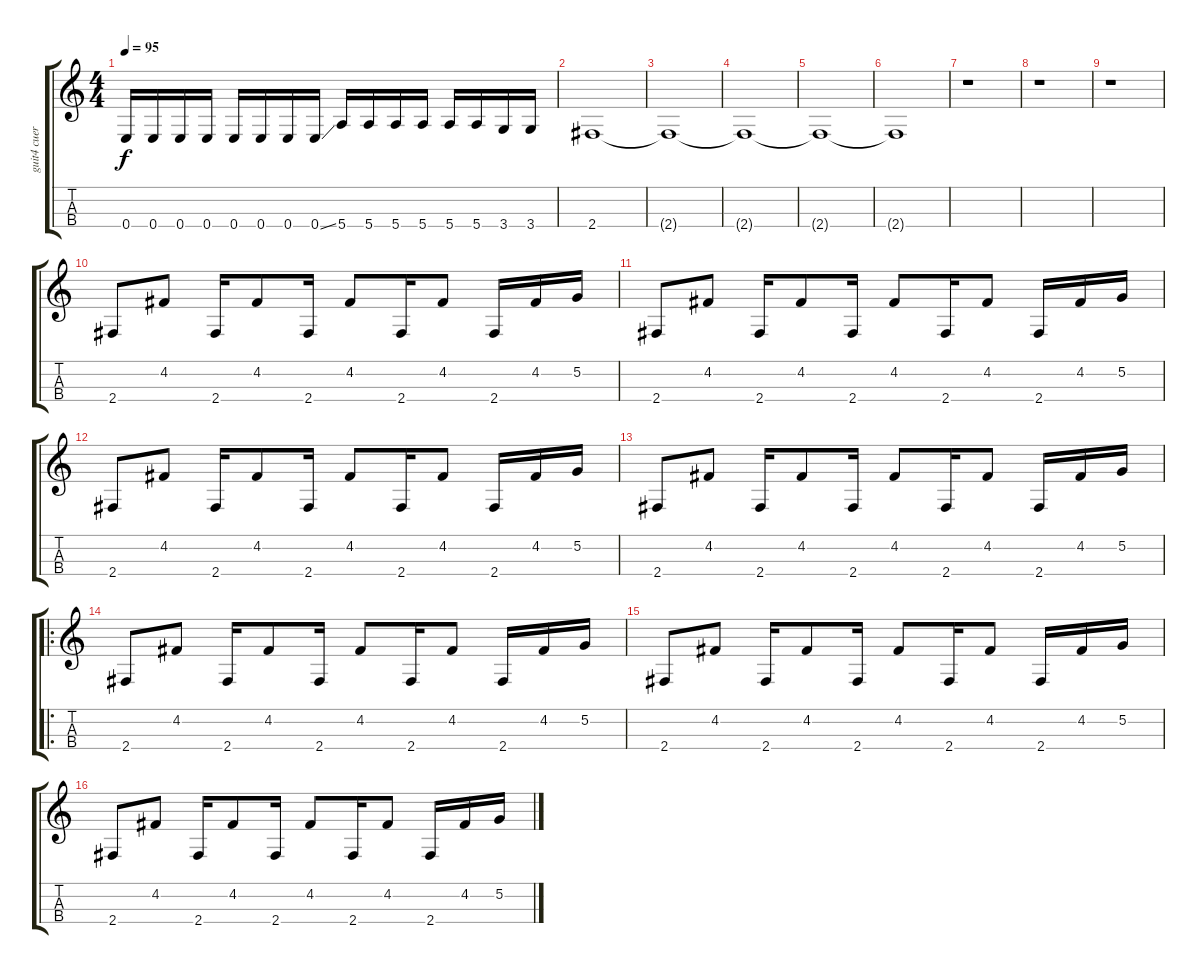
\track ("guit4 cuerdas c/dist" "guit4 cuer") {instrument distortionguitar}
\staff {score tabs}
\tuning (G3 D3 A2 E2) {hide}
\ts (4 4)
\tempo 95
\clef g2
\ks c
0.4.16{dy f} 0.4.16 0.4.16 0.4.16 0.4.16 0.4.16 0.4.16 0.4{ss}.16 5.4.16 5.4.16 5.4.16 5.4.16 5.4.16 5.4.16 3.4.16 3.4.16 |
2.4.1 |
2.4{t}.1 |
2.4{t}.1 |
2.4{t}.1 |
2.4{t}.1 |
r.1 |
r.1 |
r.1 |
2.4.8 4.2.8 2.4.16 4.2.8 2.4.16 4.2.8 2.4.16 4.2.8 2.4.16 4.2.16 5.2.16 |
2.4.8 4.2.8 2.4.16 4.2.8 2.4.16 4.2.8 2.4.16 4.2.8 2.4.16 4.2.16 5.2.16 |
2.4.8 4.2.8 2.4.16 4.2.8 2.4.16 4.2.8 2.4.16 4.2.8 2.4.16 4.2.16 5.2.16 |
2.4.8 4.2.8 2.4.16 4.2.8 2.4.16 4.2.8 2.4.16 4.2.8 2.4.16 4.2.16 5.2.16 |
\ro
2.4.8 4.2.8 2.4.16 4.2.8 2.4.16 4.2.8 2.4.16 4.2.8 2.4.16 4.2.16 5.2.16 |
2.4.8 4.2.8 2.4.16 4.2.8 2.4.16 4.2.8 2.4.16 4.2.8 2.4.16 4.2.16 5.2.16 |
2.4.8 4.2.8 2.4.16 4.2.8 2.4.16 4.2.8 2.4.16 4.2.8 2.4.16 4.2.16 5.2.16
